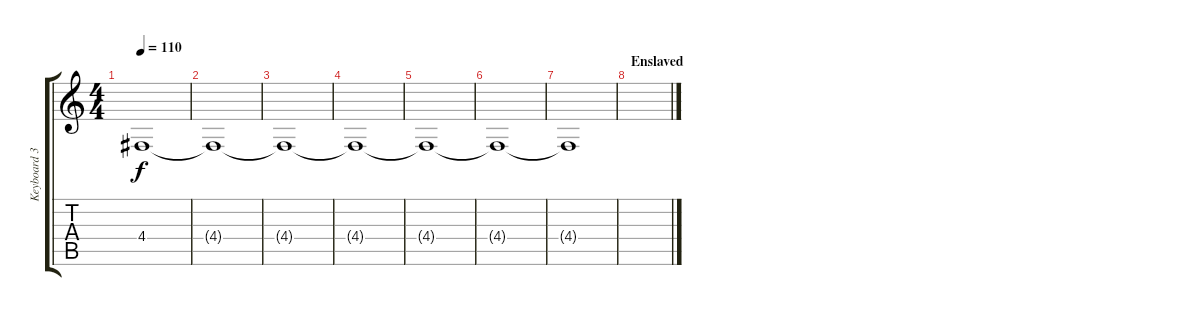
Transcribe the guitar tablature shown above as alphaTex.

\track ("Keyboard 3" "Keyboard 3") {instrument choiraahs}
\staff {score tabs}
\tuning (E4 B3 G3 D3 A2 E2) {hide}
\ts (4 4)
\tempo 110
\clef g2
\ks c
4.4{t}.1{dy f} |
4.4{t}.1 |
4.4{t}.1 |
4.4{t}.1 |
4.4{t}.1 |
4.4{t}.1 |
4.4{t}.1 |
\section ("" "Enslaved")
